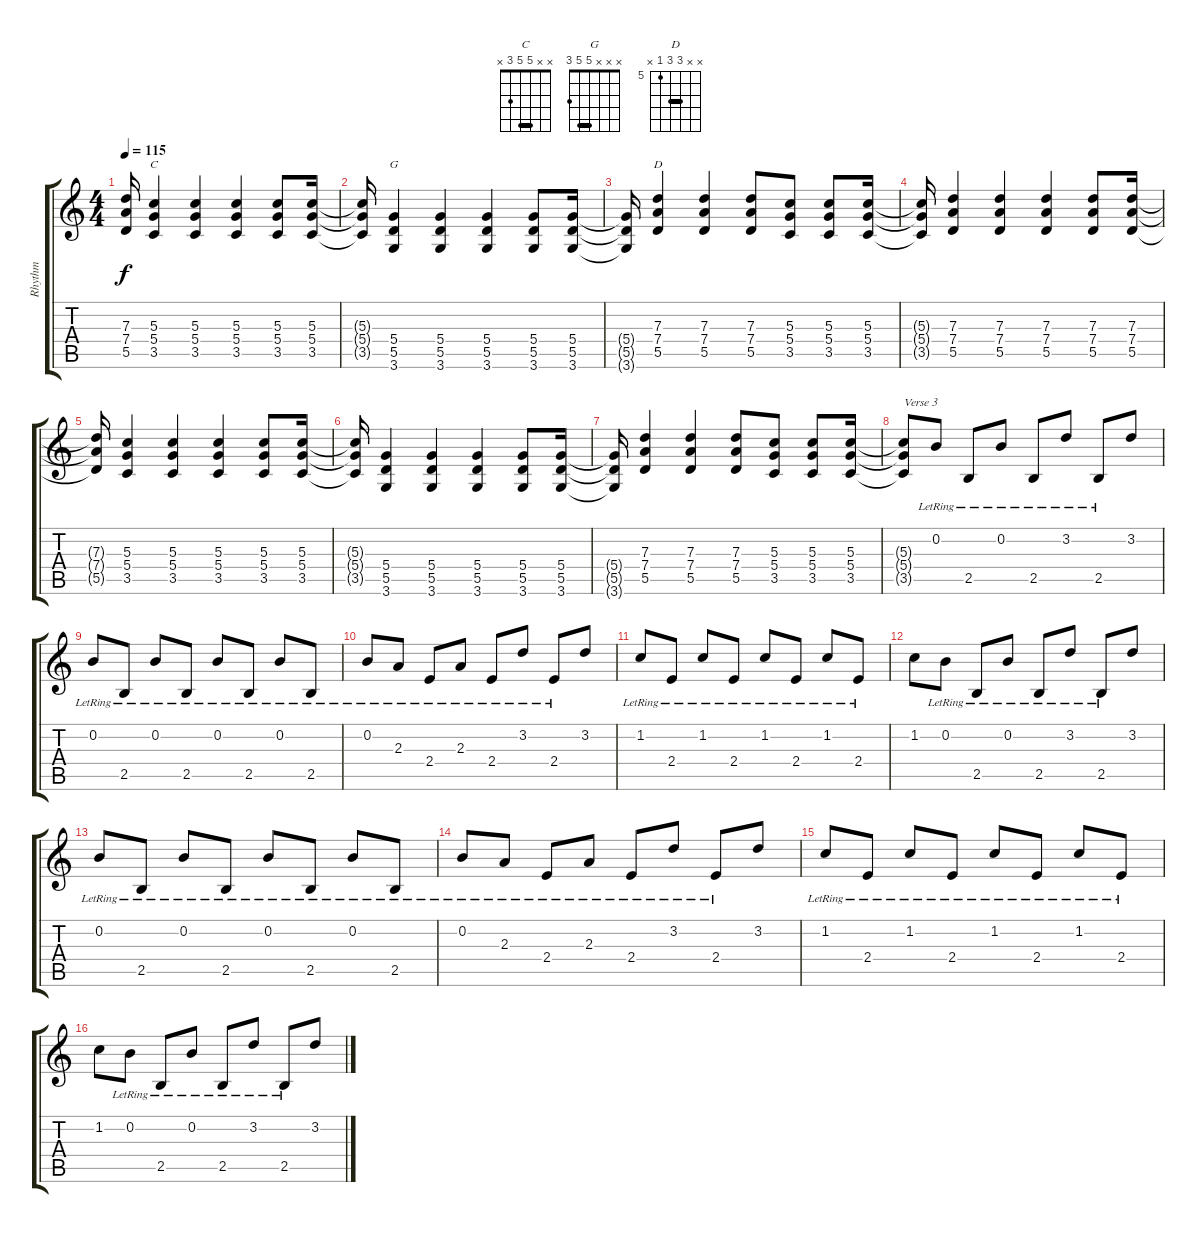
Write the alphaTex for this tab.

\track ("Rhythm" "Rhythm") {instrument acousticguitarsteel}
\staff {score tabs}
\tuning (E4 B3 G3 D3 A2 E2) {hide}
\chord ("C" x x 5 5 3 x) {barre 5}
\chord ("G" x x x 5 5 3) {barre 5}
\chord ("D" x x 7 7 5 x) {firstfret 5 barre 7}
\ts (4 4)
\tempo 115
\clef g2
\ks c
(7.3{t} 7.4{t} 5.5{t}).16{dy f} (5.3 5.4 3.5).4{ch "C"} (5.3 5.4 3.5).4 (5.3 5.4 3.5).4 (5.3 5.4 3.5).8 (5.3 5.4 3.5).16 |
(5.3{t} 5.4{t} 3.5{t}).16 (5.4 5.5 3.6).4{ch "G"} (5.4 5.5 3.6).4 (5.4 5.5 3.6).4 (5.4 5.5 3.6).8 (5.4 5.5 3.6).16 |
(5.4{t} 5.5{t} 3.6{t}).16 (7.3 7.4 5.5).4{ch "D"} (7.3 7.4 5.5).4 (7.3 7.4 5.5).8 (5.3 5.4 3.5).8 (5.3 5.4 3.5).8 (5.3 5.4 3.5).16 |
(5.3{t} 5.4{t} 3.5{t}).16 (7.3 7.4 5.5).4 (7.3 7.4 5.5).4 (7.3 7.4 5.5).4 (7.3 7.4 5.5).8 (7.3 7.4 5.5).16 |
(7.3{t} 7.4{t} 5.5{t}).16 (5.3 5.4 3.5).4 (5.3 5.4 3.5).4 (5.3 5.4 3.5).4 (5.3 5.4 3.5).8 (5.3 5.4 3.5).16 |
(5.3{t} 5.4{t} 3.5{t}).16 (5.4 5.5 3.6).4 (5.4 5.5 3.6).4 (5.4 5.5 3.6).4 (5.4 5.5 3.6).8 (5.4 5.5 3.6).16 |
(5.4{t} 5.5{t} 3.6{t}).16 (7.3 7.4 5.5).4 (7.3 7.4 5.5).4 (7.3 7.4 5.5).8 (5.3 5.4 3.5).8 (5.3 5.4 3.5).8 (5.3 5.4 3.5).16 |
(5.3{t} 5.4{t} 3.5{t}).8{txt "Verse 3"} 0.2{lr}.8{volume 16 instrument acousticguitarsteel} 2.5{lr}.8 0.2{lr}.8 2.5{lr}.8 3.2{lr}.8 2.5{lr}.8 3.2.8 |
0.2{lr}.8 2.5{lr}.8 0.2{lr}.8 2.5{lr}.8 0.2{lr}.8 2.5{lr}.8 0.2{lr}.8 2.5{lr}.8 |
0.2{lr}.8 2.3{lr}.8 2.4{lr}.8 2.3{lr}.8 2.4{lr}.8 3.2{lr}.8 2.4{lr}.8 3.2.8 |
1.2{lr}.8 2.4{lr}.8 1.2{lr}.8 2.4{lr}.8 1.2{lr}.8 2.4{lr}.8 1.2{lr}.8 2.4{lr}.8 |
1.2.8 0.2{lr}.8 2.5{lr}.8 0.2{lr}.8 2.5{lr}.8 3.2{lr}.8 2.5{lr}.8 3.2.8 |
0.2{lr}.8 2.5{lr}.8 0.2{lr}.8 2.5{lr}.8 0.2{lr}.8 2.5{lr}.8 0.2{lr}.8 2.5{lr}.8 |
0.2{lr}.8 2.3{lr}.8 2.4{lr}.8 2.3{lr}.8 2.4{lr}.8 3.2{lr}.8 2.4{lr}.8 3.2.8 |
1.2{lr}.8 2.4{lr}.8 1.2{lr}.8 2.4{lr}.8 1.2{lr}.8 2.4{lr}.8 1.2{lr}.8 2.4{lr}.8 |
1.2.8 0.2{lr}.8 2.5{lr}.8 0.2{lr}.8 2.5{lr}.8 3.2{lr}.8 2.5{lr}.8 3.2.8
